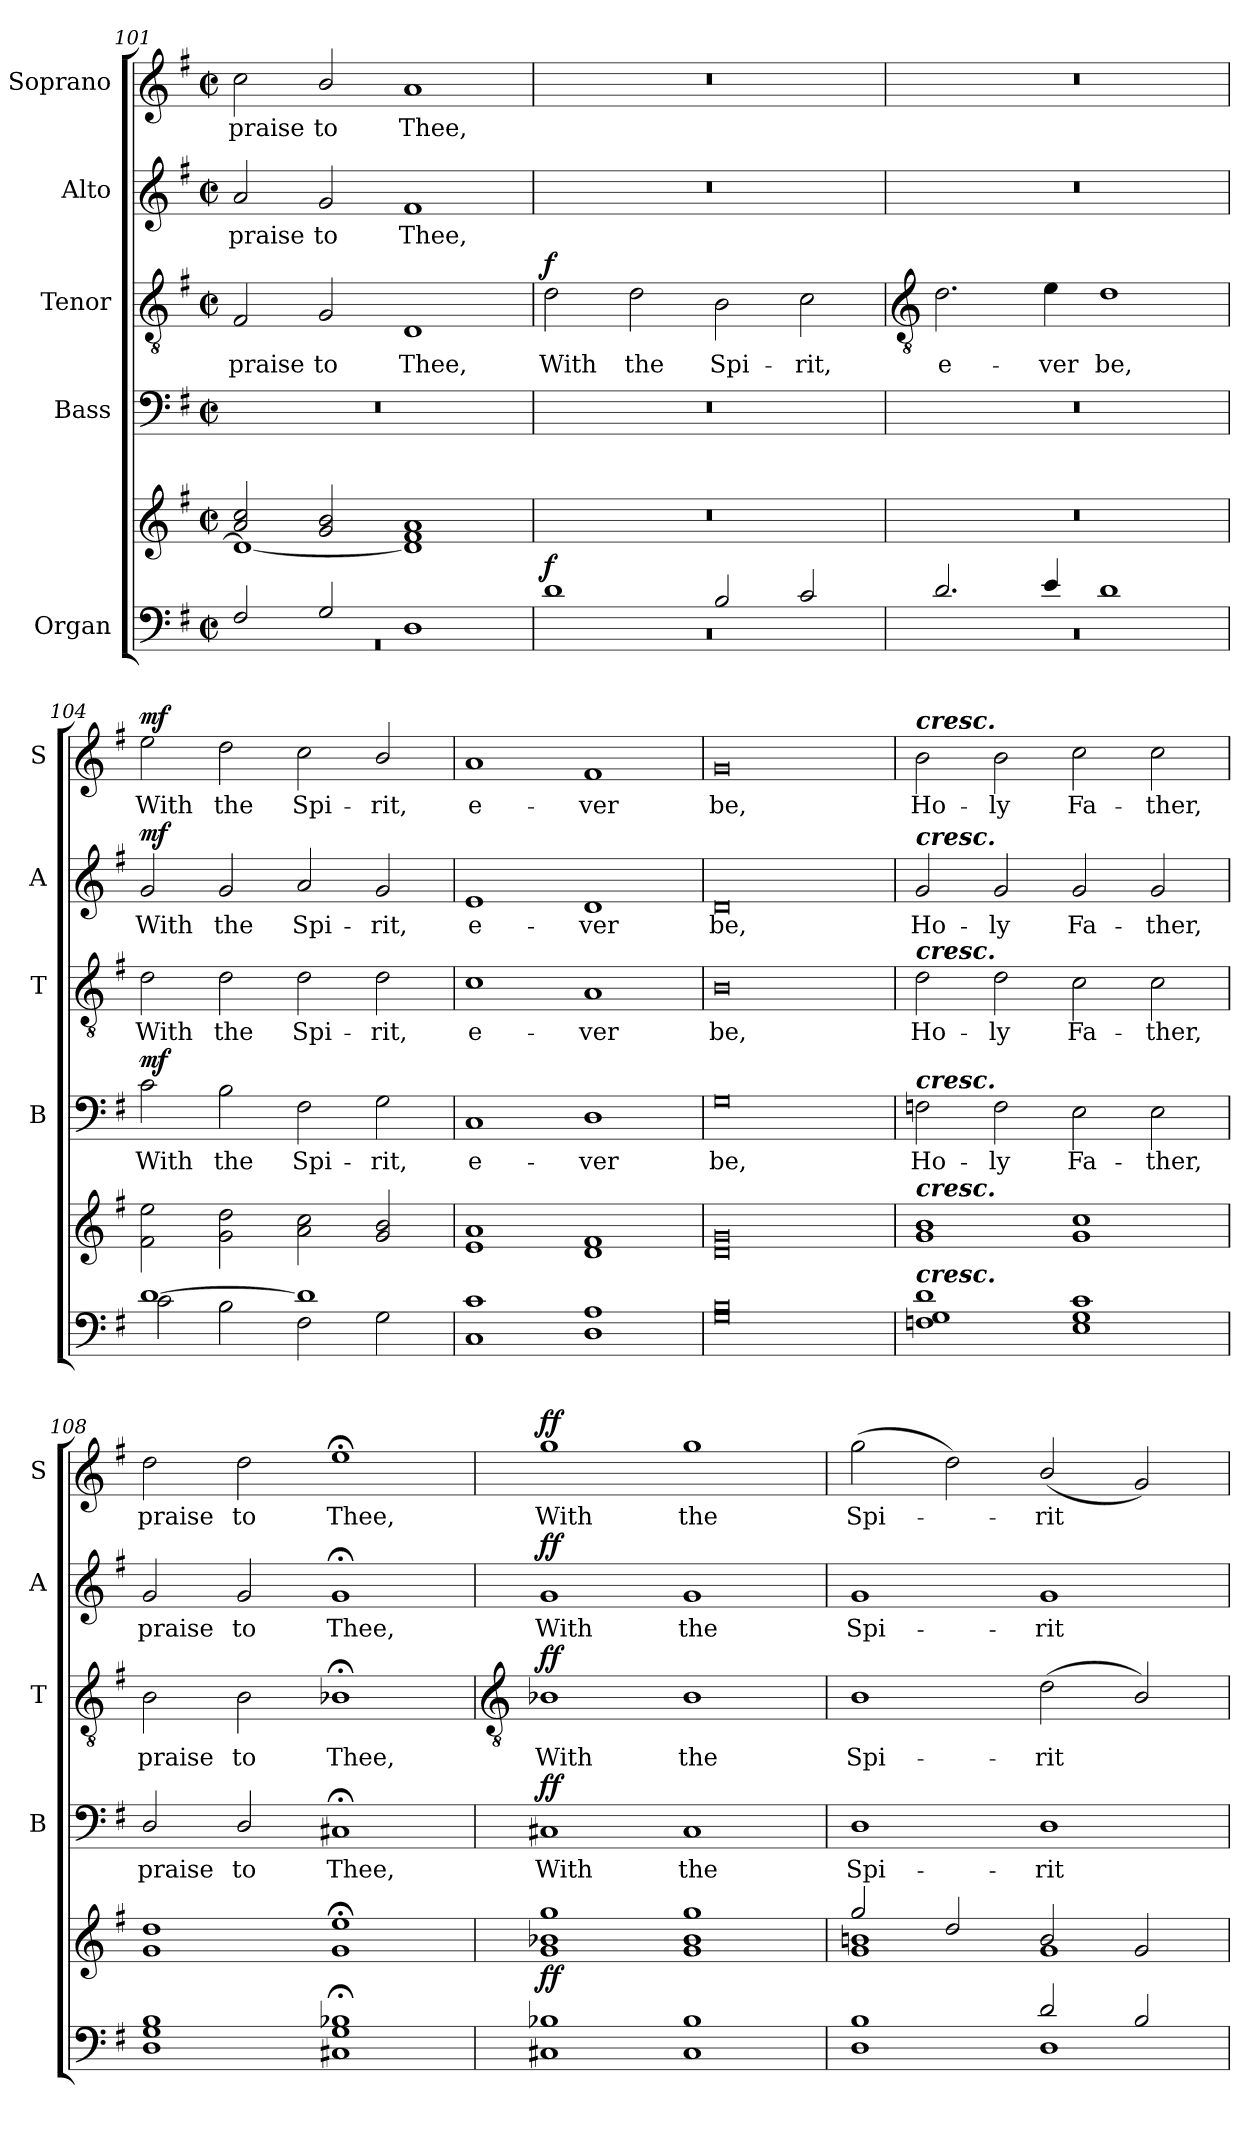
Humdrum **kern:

**kern	**kern	**dynam	**kern	**text	**dynam	**kern	**text	**dynam	**kern	**text	**dynam	**kern	**text	**dynam
*part5	*part5	*part5	*part4	*part4	*part4	*part3	*part3	*part3	*part2	*part2	*part2	*part1	*part1	*part1
*staff6	*staff5	*staff5/6	*staff4	*staff4	*staff4	*staff3	*staff3	*staff3	*staff2	*staff2	*staff2	*staff1	*staff1	*staff1
*I"Organ	*	*	*I"Bass	*	*	*I"Tenor	*	*	*I"Alto	*	*	*I"Soprano	*	*
*	*	*	*I'B	*	*	*I'T	*	*	*I'A	*	*	*I'S	*	*
*clefF4	*clefG2	*	*clefF4	*	*	*clefGv2	*	*	*clefG2	*	*	*clefG2	*	*
*k[f#]	*k[f#]	*	*k[f#]	*	*	*k[f#]	*	*	*k[f#]	*	*	*k[f#]	*	*
*G:	*G:	*	*G:	*	*	*G:	*	*	*G:	*	*	*G:	*	*
*M4/2	*M4/2	*	*M4/2	*	*	*M4/2	*	*	*M4/2	*	*	*M4/2	*	*
*met(c|)	*met(c|)	*	*met(c|)	*	*	*met(c|)	*	*	*met(c|)	*	*	*met(c|)	*	*
=101	=101	=101	=101	=101	=101	=101	=101	=101	=101	=101	=101	=101	=101	=101
*^	*^	*	*	*	*	*	*	*	*	*	*	*	*	*
!	!	!	!	!	!	!	!	!	!LO:LY:b	!	!	!LO:LY:b	!	!	!LO:LY:b	!
2F#/	0r	2a/ 2cc/	1d\_	.	0r	.	.	2F#	praise	.	2a	praise	.	2cc	praise	.
!	!	!	!	!	!	!	!	!	!LO:LY:b	!	!	!LO:LY:b	!	!	!LO:LY:b	!
2G/	.	2g/ 2b/	.	.	.	.	.	2G/	to	.	2g/	to	.	2b/	to	.
!	!	!	!	!	!	!	!	!	!LO:LY:b	!	!	!LO:LY:b	!	!	!LO:LY:b	!
1D/	.	1f# 1a	1d\]	.	.	.	.	1D	Thee,	.	1f#	Thee,	.	1a	Thee,	.
=102	=102	=102	=102	=102	=102	=102	=102	=102	=102	=102	=102	=102	=102	=102	=102	=102
!	!	!	!	!LO:DY:a=2	!	!	!	!	!LO:LY:b	!LO:DY:b	!	!	!	!	!	!
*	*	*v	*v	*	*	*	*	*	*	*	*	*	*	*	*	*
1d/	0r	0r	f	0r	.	.	2d	With	f	0r	.	.	0r	.	.
!	!	!	!	!	!	!	!	!LO:LY:b	!	!	!	!	!	!	!
.	.	.	.	.	.	.	2d	the	.	.	.	.	.	.	.
!	!	!	!	!	!	!	!	!LO:LY:b	!	!	!	!	!	!	!
2B/	.	.	.	.	.	.	2B	Spi-	.	.	.	.	.	.	.
!	!	!	!	!	!	!	!	!LO:LY:b	!	!	!	!	!	!	!
2c/	.	.	.	.	.	.	2c	-rit,	.	.	.	.	.	.	.
!!LO:LB:g=z
=103	=103	=103	=103	=103	=103	=103	=103	=103	=103	=103	=103	=103	=103	=103	=103
*	*	*	*	*	*	*	*clefGv2	*	*	*	*	*	*	*	*
!	!	!	!	!	!	!	!	!LO:LY:b	!	!	!	!	!	!	!
2.d/	0r	0r	.	0r	.	.	2.d	e-	.	0r	.	.	0r	.	.
!	!	!	!	!	!	!	!	!LO:LY:b	!	!	!	!	!	!	!
4e/	.	.	.	.	.	.	4e	-ver	.	.	.	.	.	.	.
!	!	!	!	!	!	!	!	!LO:LY:b	!	!	!	!	!	!	!
1d/	.	.	.	.	.	.	1d	be,	.	.	.	.	.	.	.
=104	=104	=104	=104	=104	=104	=104	=104	=104	=104	=104	=104	=104	=104	=104	=104
!	!	!	!LO:DY:b=2	!	!LO:LY:b	!	!	!LO:LY:b	!	!	!LO:LY:b	!	!	!LO:LY:b	!
!	!	!	!LO:DY:n=1:a=2	!	!	!	!	!	!	!	!	!	!	!	!
!	!	!	!LO:DY:n=2:b	!	!	!LO:DY:b	!	!	!	!	!	!LO:DY:b	!	!	!LO:DY:b
[1d/	2c\	2f# 2ee	mf mf mf	2c	With	mf	2d	With	.	2g	With	mf	2ee	With	mf
!	!	!	!	!	!LO:LY:b	!	!	!LO:LY:b	!	!	!LO:LY:b	!	!	!LO:LY:b	!
.	2B\	2g 2dd	.	2B	the	.	2d	the	.	2g	the	.	2dd	the	.
!	!	!	!	!	!LO:LY:b	!	!	!LO:LY:b	!	!	!LO:LY:b	!	!	!LO:LY:b	!
1d/]	2F#\	2a 2cc	.	2F#	Spi-	.	2d	Spi-	.	2a	Spi-	.	2cc	Spi-	.
!	!	!	!	!	!LO:LY:b	!	!	!LO:LY:b	!	!	!LO:LY:b	!	!	!LO:LY:b	!
.	2G\	2g/ 2b/	.	2G	-rit,	.	2d\	-rit,	.	2g/	-rit,	.	2b/	-rit,	.
=105	=105	=105	=105	=105	=105	=105	=105	=105	=105	=105	=105	=105	=105	=105	=105
!	!	!	!	!	!LO:LY:b	!	!	!LO:LY:b	!	!	!LO:LY:b	!	!	!LO:LY:b	!
1C/ 1c/	0ryy	1e 1a	.	1C	e-	.	1c	e-	.	1e	e-	.	1a	e-	.
!	!	!	!	!	!LO:LY:b	!	!	!LO:LY:b	!	!	!LO:LY:b	!	!	!LO:LY:b	!
1D/ 1A/	.	1d 1f#	.	1D	-ver	.	1A	-ver	.	1d	-ver	.	1f#	-ver	.
=106	=106	=106	=106	=106	=106	=106	=106	=106	=106	=106	=106	=106	=106	=106	=106
!	!	!	!	!	!LO:LY:b	!	!	!LO:LY:b	!	!	!LO:LY:b	!	!	!LO:LY:b	!
0G/ 0B/	0ryy	0d 0g	.	0G	be,	.	0B	be,	.	0d	be,	.	0g	be,	.
=107	=107	=107	=107	=107	=107	=107	=107	=107	=107	=107	=107	=107	=107	=107	=107
!	!	!	!	!	!	!	!	!	!	!	!	!	!LO:TX:a:Bi:t=cresc.	!	!
!	!	!	!	!	!	!	!	!	!	!LO:TX:a:Bi:t=cresc.	!	!	!	!	!
!	!	!	!	!	!	!	!LO:TX:a:Bi:t=cresc.	!	!	!	!	!	!	!	!
!	!	!	!	!LO:TX:a:Bi:t=cresc.	!	!	!	!	!	!	!	!	!	!	!
!	!	!LO:TX:a:Bi:t=cresc.	!	!	!	!	!	!	!	!	!	!	!	!	!
!LO:TX:a:Bi:t=cresc.	!	!	!	!	!	!	!	!	!	!	!	!	!	!	!
!	!	!	!	!	!LO:LY:b	!	!	!LO:LY:b	!	!	!LO:LY:b	!	!	!LO:LY:b	!
1Fn/ 1G/ 1d/	0ryy	1g 1b	.	2Fn	Ho-	.	2d	Ho-	.	2g	Ho-	.	2b	Ho-	.
!	!	!	!	!	!LO:LY:b	!	!	!LO:LY:b	!	!	!LO:LY:b	!	!	!LO:LY:b	!
.	.	.	.	2F	-ly	.	2d	-ly	.	2g	-ly	.	2b	-ly	.
!	!	!	!	!	!LO:LY:b	!	!	!LO:LY:b	!	!	!LO:LY:b	!	!	!LO:LY:b	!
1E/ 1G/ 1c/	.	1g 1cc	.	2E	Fa-	.	2c	Fa-	.	2g	Fa-	.	2cc	Fa-	.
!	!	!	!	!	!LO:LY:b	!	!	!LO:LY:b	!	!	!LO:LY:b	!	!	!LO:LY:b	!
.	.	.	.	2E	-ther,	.	2c	-ther,	.	2g	-ther,	.	2cc	-ther,	.
=108	=108	=108	=108	=108	=108	=108	=108	=108	=108	=108	=108	=108	=108	=108	=108
!	!	!	!	!	!LO:LY:b	!	!	!LO:LY:b	!	!	!LO:LY:b	!	!	!LO:LY:b	!
1D/ 1G/ 1B/	0ryy	1g 1dd	.	2D/	praise	.	2B	praise	.	2g	praise	.	2dd	praise	.
!	!	!	!	!	!LO:LY:b	!	!	!LO:LY:b	!	!	!LO:LY:b	!	!	!LO:LY:b	!
.	.	.	.	2D/	to	.	2B	to	.	2g	to	.	2dd	to	.
!	!	!	!	!	!LO:LY:b	!	!	!LO:LY:b	!	!	!LO:LY:b	!	!	!LO:LY:b	!
1C#X/; 1G/; 1B-X/;	.	1g;< 1ee;<	.	1C#X;<	Thee,	.	1B-X;<	Thee,	.	1g;<	Thee,	.	1ee;<	Thee,	.
!!LO:LB:g=z
=109	=109	=109	=109	=109	=109	=109	=109	=109	=109	=109	=109	=109	=109	=109	=109
*	*	*	*	*	*	*	*clefGv2	*	*	*	*	*	*	*	*
*	*	*^	*	*	*	*	*	*	*	*	*	*	*	*	*
!	!	!	!	!LO:DY:b	!	!LO:LY:b	!LO:DY:b	!	!LO:LY:b	!LO:DY:b	!	!LO:LY:b	!LO:DY:b	!	!LO:LY:b	!LO:DY:b
1C#X/ 1B-X/	0ryy	1g/ 1b-X/ 1gg/	0ryy	ff	1C#X	With	ff	1B-X	With	ff	1g	With	ff	1gg	With	ff
!	!	!	!	!	!	!LO:LY:b	!	!	!LO:LY:b	!	!	!LO:LY:b	!	!	!LO:LY:b	!
1C#/ 1B-/	.	1g/ 1b-/ 1gg/	.	.	1C#	the	.	1B-	the	.	1g	the	.	1gg	the	.
=110	=110	=110	=110	=110	=110	=110	=110	=110	=110	=110	=110	=110	=110	=110	=110	=110
!	!	!	!	!	!	!LO:LY:b	!	!	!LO:LY:b	!	!	!LO:LY:b	!	!	!LO:LY:b	!
1B/	1D\	2gg/	1g\ 1bn\	.	1D	Spi-	.	1B	Spi-	.	1g	Spi-	.	(>2gg	Spi-	.
.	.	2dd/	.	.	.	.	.	.	.	.	.	.	.	2dd)	.	.
!	!	!	!	!	!	!LO:LY:b	!	!	!LO:LY:b	!	!	!LO:LY:b	!	!	!LO:LY:b	!
2d/	1D\	2b/	1g\	.	1D	-rit	.	(<2d	-rit	.	1g	-rit	.	(<2b/	rit	.
2B/	.	2g/	.	.	.	.	.	2B/)	.	.	.	.	.	2g)	.	.
*v	*v	*	*	*	*	*	*	*	*	*	*	*	*	*	*	*
*	*v	*v	*	*	*	*	*	*	*	*	*	*	*	*	*
=	=	=	=	=	=	=	=	=	=	=	=	=	=	=
*-	*-	*-	*-	*-	*-	*-	*-	*-	*-	*-	*-	*-	*-	*-
